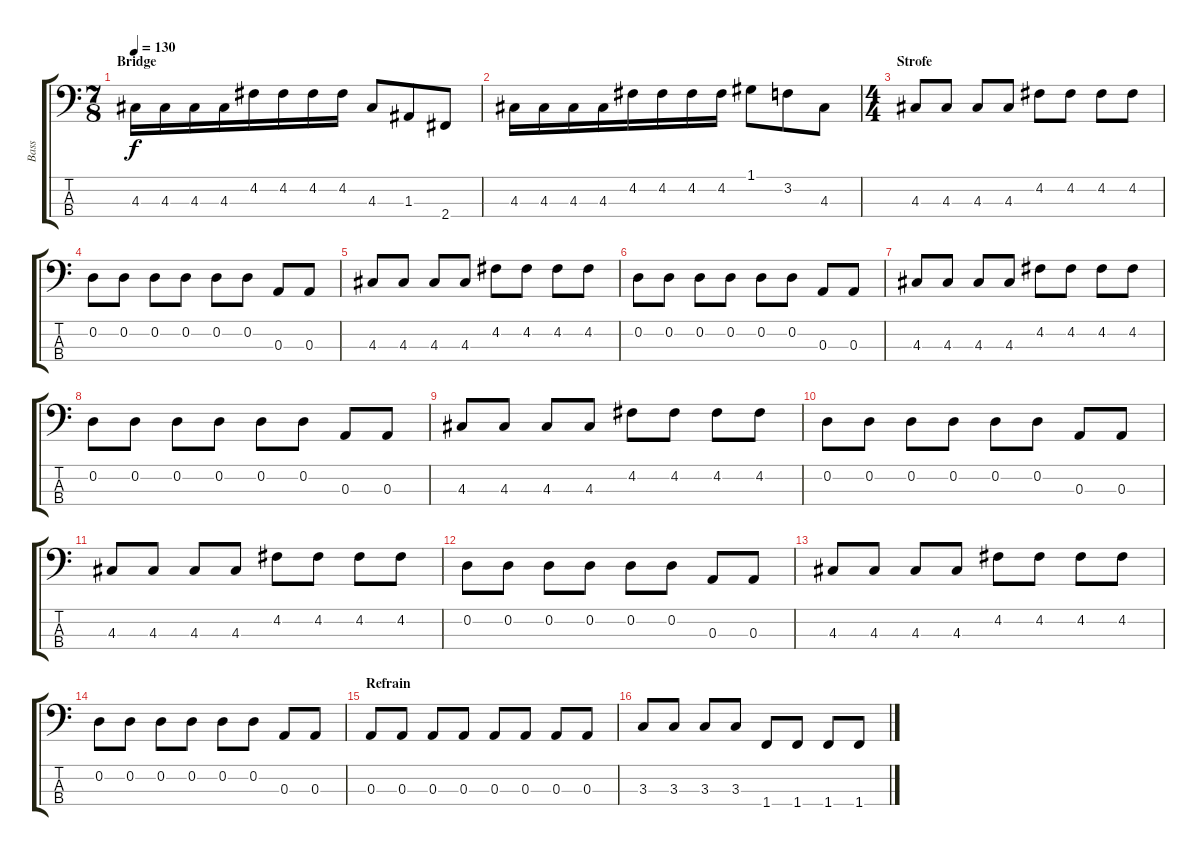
\track ("Bass" "Bass") {instrument electricbassfinger}
\staff {score tabs}
\tuning (G2 D2 A1 E1) {hide}
\ts (7 8)
\section ("" "Bridge")
\tempo 130
\clef f4
\ks c
4.3.16{dy f} 4.3.16 4.3.16 4.3.16 4.2.16 4.2.16 4.2.16 4.2.16 4.3.8 1.3.8 2.4.8 |
4.3.16 4.3.16 4.3.16 4.3.16 4.2.16 4.2.16 4.2.16 4.2.16 1.1.8 3.2.8 4.3.8 |
\ts (4 4)
\section ("" "Strofe")
4.3.8 4.3.8 4.3.8 4.3.8 4.2.8 4.2.8 4.2.8 4.2.8 |
0.2.8 0.2.8 0.2.8 0.2.8 0.2.8 0.2.8 0.3.8 0.3.8 |
4.3.8 4.3.8 4.3.8 4.3.8 4.2.8 4.2.8 4.2.8 4.2.8 |
0.2.8 0.2.8 0.2.8 0.2.8 0.2.8 0.2.8 0.3.8 0.3.8 |
4.3.8 4.3.8 4.3.8 4.3.8 4.2.8 4.2.8 4.2.8 4.2.8 |
0.2.8 0.2.8 0.2.8 0.2.8 0.2.8 0.2.8 0.3.8 0.3.8 |
4.3.8 4.3.8 4.3.8 4.3.8 4.2.8 4.2.8 4.2.8 4.2.8 |
0.2.8 0.2.8 0.2.8 0.2.8 0.2.8 0.2.8 0.3.8 0.3.8 |
4.3.8 4.3.8 4.3.8 4.3.8 4.2.8 4.2.8 4.2.8 4.2.8 |
0.2.8 0.2.8 0.2.8 0.2.8 0.2.8 0.2.8 0.3.8 0.3.8 |
4.3.8 4.3.8 4.3.8 4.3.8 4.2.8 4.2.8 4.2.8 4.2.8 |
0.2.8 0.2.8 0.2.8 0.2.8 0.2.8 0.2.8 0.3.8 0.3.8 |
\section ("" "Refrain")
0.3.8 0.3.8 0.3.8 0.3.8 0.3.8 0.3.8 0.3.8 0.3.8 |
3.3.8 3.3.8 3.3.8 3.3.8 1.4.8 1.4.8 1.4.8 1.4.8
